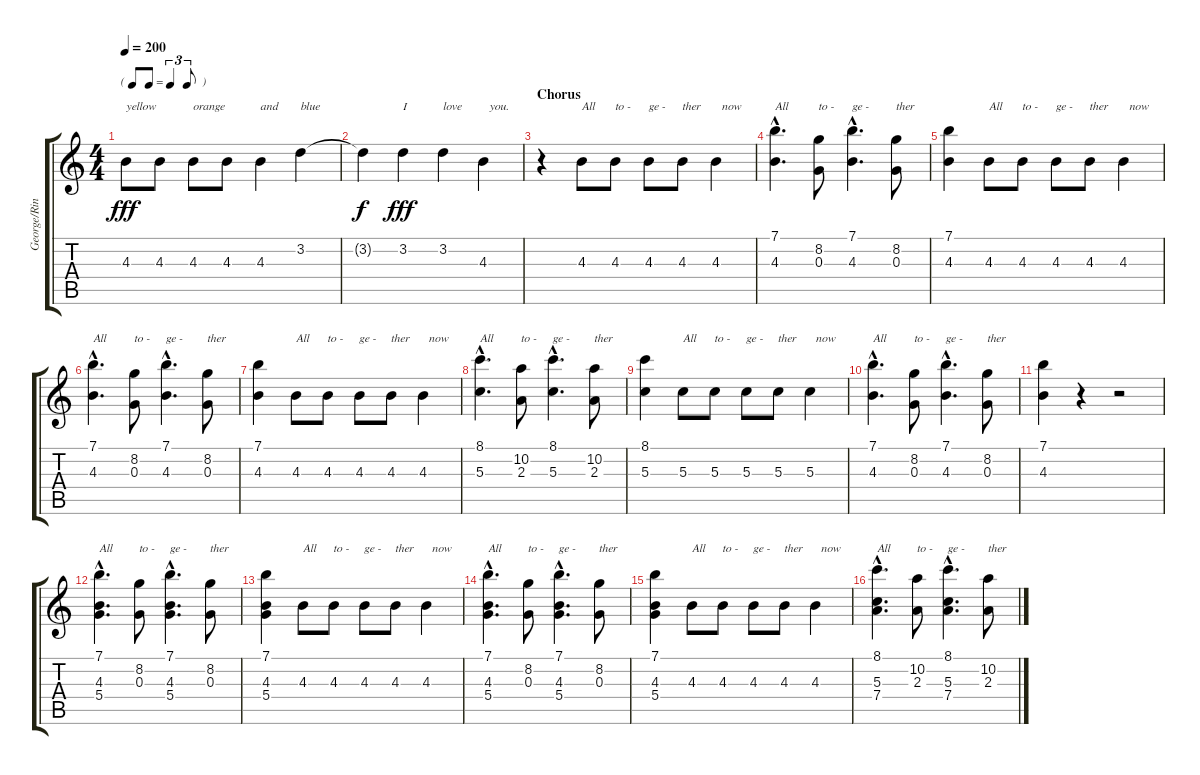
\track ("George/Ringo" "George/Rin") {instrument acousticguitarsteel}
\staff {score tabs}
\tuning (E4 B3 G3 D3 A2 E2) {hide}
\ts (4 4)
\tf triplet8th
\tempo 200
\clef g2
\ks c
4.3.8{txt "yellow" dy fff} 4.3.8 4.3.8{txt "orange"} 4.3.8{txt " "} 4.3.4{txt "and"} 3.2.4{txt "blue"} |
3.2{t}.4{dy f} 3.2.4{txt "I" dy fff} 3.2.4{txt "love"} 4.3.4{txt "  you."} |
\section ("" "Chorus")
r.4 4.3.8{txt "All" balance 8} 4.3.8{txt "to -"} 4.3.8{txt "ge -"} 4.3.8{txt "ther"} 4.3.4{txt "  now"} |
(7.1{hac} 4.3{hac}).4{d txt "All"} (8.2 0.3).8{txt "to -"} (7.1{hac} 4.3{hac}).4{d txt "ge -"} (8.2 0.3).8{txt "ther"} |
(7.1 4.3).4 4.3.8{txt "All" balance 8} 4.3.8{txt "to -"} 4.3.8{txt "ge -"} 4.3.8{txt "ther"} 4.3.4{txt "  now"} |
(7.1{hac} 4.3{hac}).4{d txt "All"} (8.2 0.3).8{txt "to -"} (7.1{hac} 4.3{hac}).4{d txt "ge -"} (8.2 0.3).8{txt "ther"} |
(7.1 4.3).4 4.3.8{txt "All" balance 8} 4.3.8{txt "to -"} 4.3.8{txt "ge -"} 4.3.8{txt "ther"} 4.3.4{txt "  now"} |
(8.1{hac} 5.3{hac}).4{d txt "All"} (10.2 2.3).8{txt "to -"} (8.1{hac} 5.3{hac}).4{d txt "ge -"} (10.2 2.3).8{txt "ther"} |
(8.1 5.3).4 5.3.8{txt "All" balance 8} 5.3.8{txt "to -"} 5.3.8{txt "ge -"} 5.3.8{txt "ther"} 5.3.4{txt "  now"} |
(7.1{hac} 4.3{hac}).4{d txt "All"} (8.2 0.3).8{txt "to -"} (7.1{hac} 4.3{hac}).4{d txt "ge -"} (8.2 0.3).8{txt "ther"} |
(7.1 4.3).4 r.4{txt " "} r.2{txt " "} |
(7.1{hac} 4.3{hac} 5.4{hac}).4{d txt "All" balance 3} (8.2 0.3).8{txt "to -"} (7.1{hac} 4.3{hac} 5.4{hac}).4{d txt "ge -"} (8.2 0.3).8{txt "ther"} |
(7.1 4.3 5.4).4 4.3.8{txt "All" balance 8} 4.3.8{txt "to -"} 4.3.8{txt "ge -"} 4.3.8{txt "ther"} 4.3.4{txt "  now"} |
(7.1{hac} 4.3{hac} 5.4{hac}).4{d txt "All" balance 3} (8.2 0.3).8{txt "to -"} (7.1{hac} 4.3{hac} 5.4{hac}).4{d txt "ge -"} (8.2 0.3).8{txt "ther"} |
(7.1 4.3 5.4).4 4.3.8{txt "All" balance 8} 4.3.8{txt "to -"} 4.3.8{txt "ge -"} 4.3.8{txt "ther"} 4.3.4{txt "  now"} |
(8.1{hac} 5.3{hac} 7.4{hac}).4{d txt "All" balance 3} (10.2 2.3).8{txt "to -"} (8.1{hac} 5.3{hac} 7.4{hac}).4{d txt "ge -"} (10.2 2.3).8{txt "ther"}
